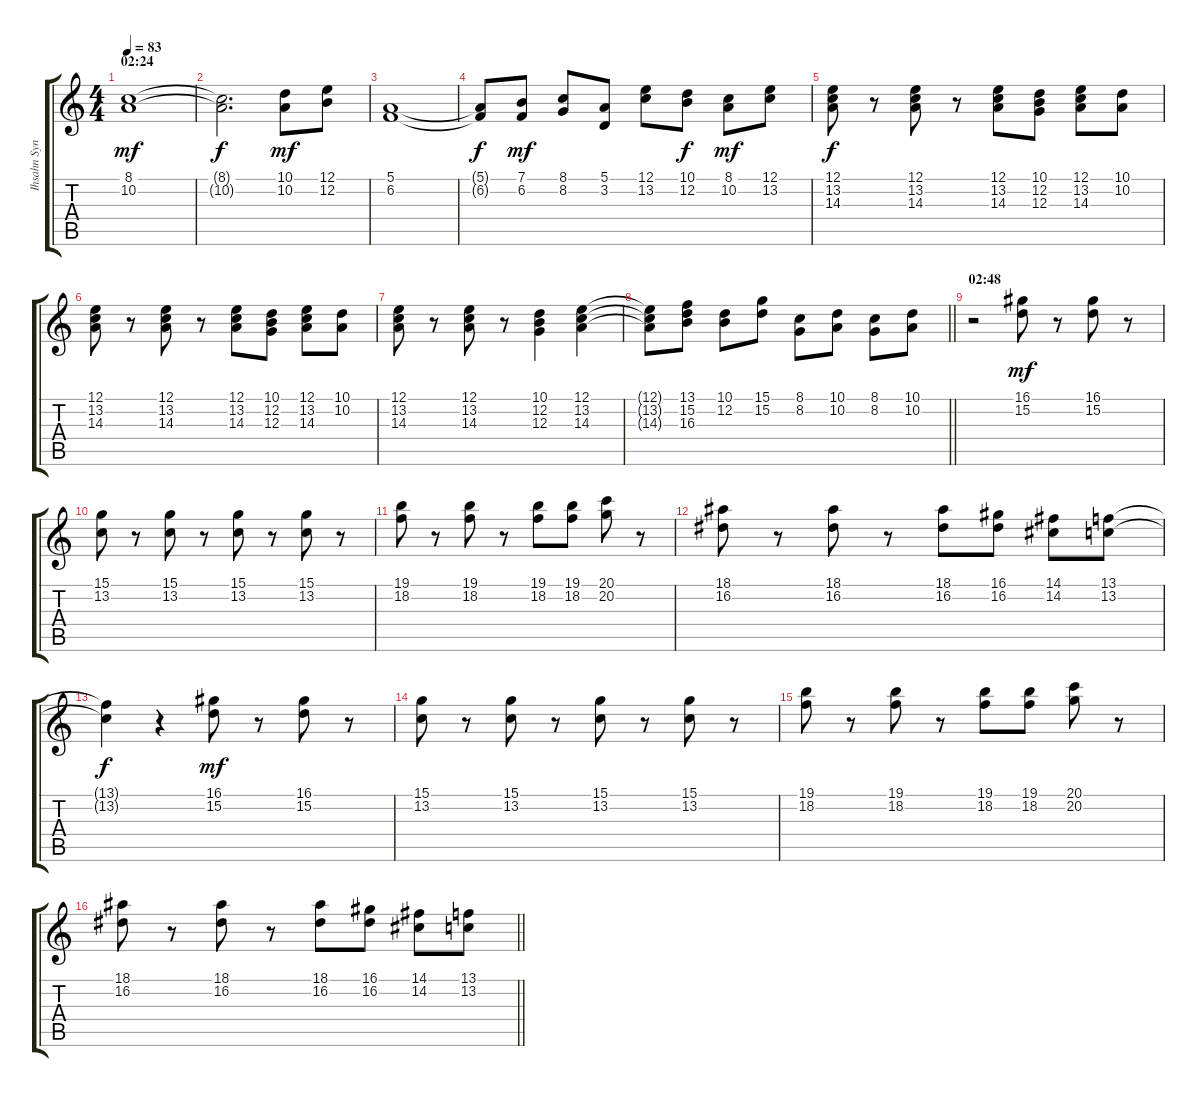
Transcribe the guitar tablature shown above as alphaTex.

\track ("Ihsahn Synth" "Ihsahn Syn") {instrument stringensemble1}
\staff {score tabs}
\tuning (E4 B3 G3 D3 A2 E2) {hide}
\ts (4 4)
\section ("" "02:24")
\tempo 83
\clef g2
\ks c
(8.1 10.2).1{dy mf volume 14} |
(8.1{t} 10.2{t}).2{d dy f} (10.1 10.2).8{dy mf} (12.1 12.2).8 |
(5.1 6.2).1 |
(5.1{t} 6.2{t}).8{dy f} (7.1 6.2).8{dy mf} (8.1 8.2).8 (5.1 3.2).8 (12.1 13.2).8 (10.1 12.2).8{dy f} (8.1 10.2).8{dy mf} (12.1 13.2).8 |
(12.1 13.2 14.3).8{dy f} r.8 (12.1 13.2 14.3).8 r.8 (12.1 13.2 14.3).8 (10.1 12.2 12.3).8 (12.1 13.2 14.3).8 (10.1 10.2).8 |
(12.1 13.2 14.3).8 r.8 (12.1 13.2 14.3).8 r.8 (12.1 13.2 14.3).8 (10.1 12.2 12.3).8 (12.1 13.2 14.3).8 (10.1 10.2).8 |
(12.1 13.2 14.3).8 r.8 (12.1 13.2 14.3).8 r.8 (10.1 12.2 12.3).4 (12.1 13.2 14.3).4 |
\barLineRight lightlight
(12.1{t} 13.2{t} 14.3{t}).8 (13.1 15.2 16.3).8 (10.1 12.2).8 (15.1 15.2).8 (8.1 8.2).8 (10.1 10.2).8 (8.1 8.2).8 (10.1 10.2).8 |
\section ("" "02:48")
r.2 (16.1 15.2).8{dy mf} r.8 (16.1 15.2).8 r.8 |
(15.1 13.2).8 r.8 (15.1 13.2).8 r.8 (15.1 13.2).8 r.8 (15.1 13.2).8 r.8 |
(19.1 18.2).8 r.8 (19.1 18.2).8 r.8 (19.1 18.2).8 (19.1 18.2).8 (20.1 20.2).8 r.8 |
(18.1 16.2).8 r.8 (18.1 16.2).8 r.8 (18.1 16.2).8 (16.1 16.2).8 (14.1 14.2).8 (13.1 13.2).8 |
(13.1{t} 13.2{t}).4{dy f} r.4 (16.1 15.2).8{dy mf} r.8 (16.1 15.2).8 r.8 |
(15.1 13.2).8 r.8 (15.1 13.2).8 r.8 (15.1 13.2).8 r.8 (15.1 13.2).8 r.8 |
(19.1 18.2).8 r.8 (19.1 18.2).8 r.8 (19.1 18.2).8 (19.1 18.2).8 (20.1 20.2).8 r.8 |
\barLineRight lightlight
(18.1 16.2).8 r.8 (18.1 16.2).8 r.8 (18.1 16.2).8 (16.1 16.2).8 (14.1 14.2).8 (13.1 13.2).8
